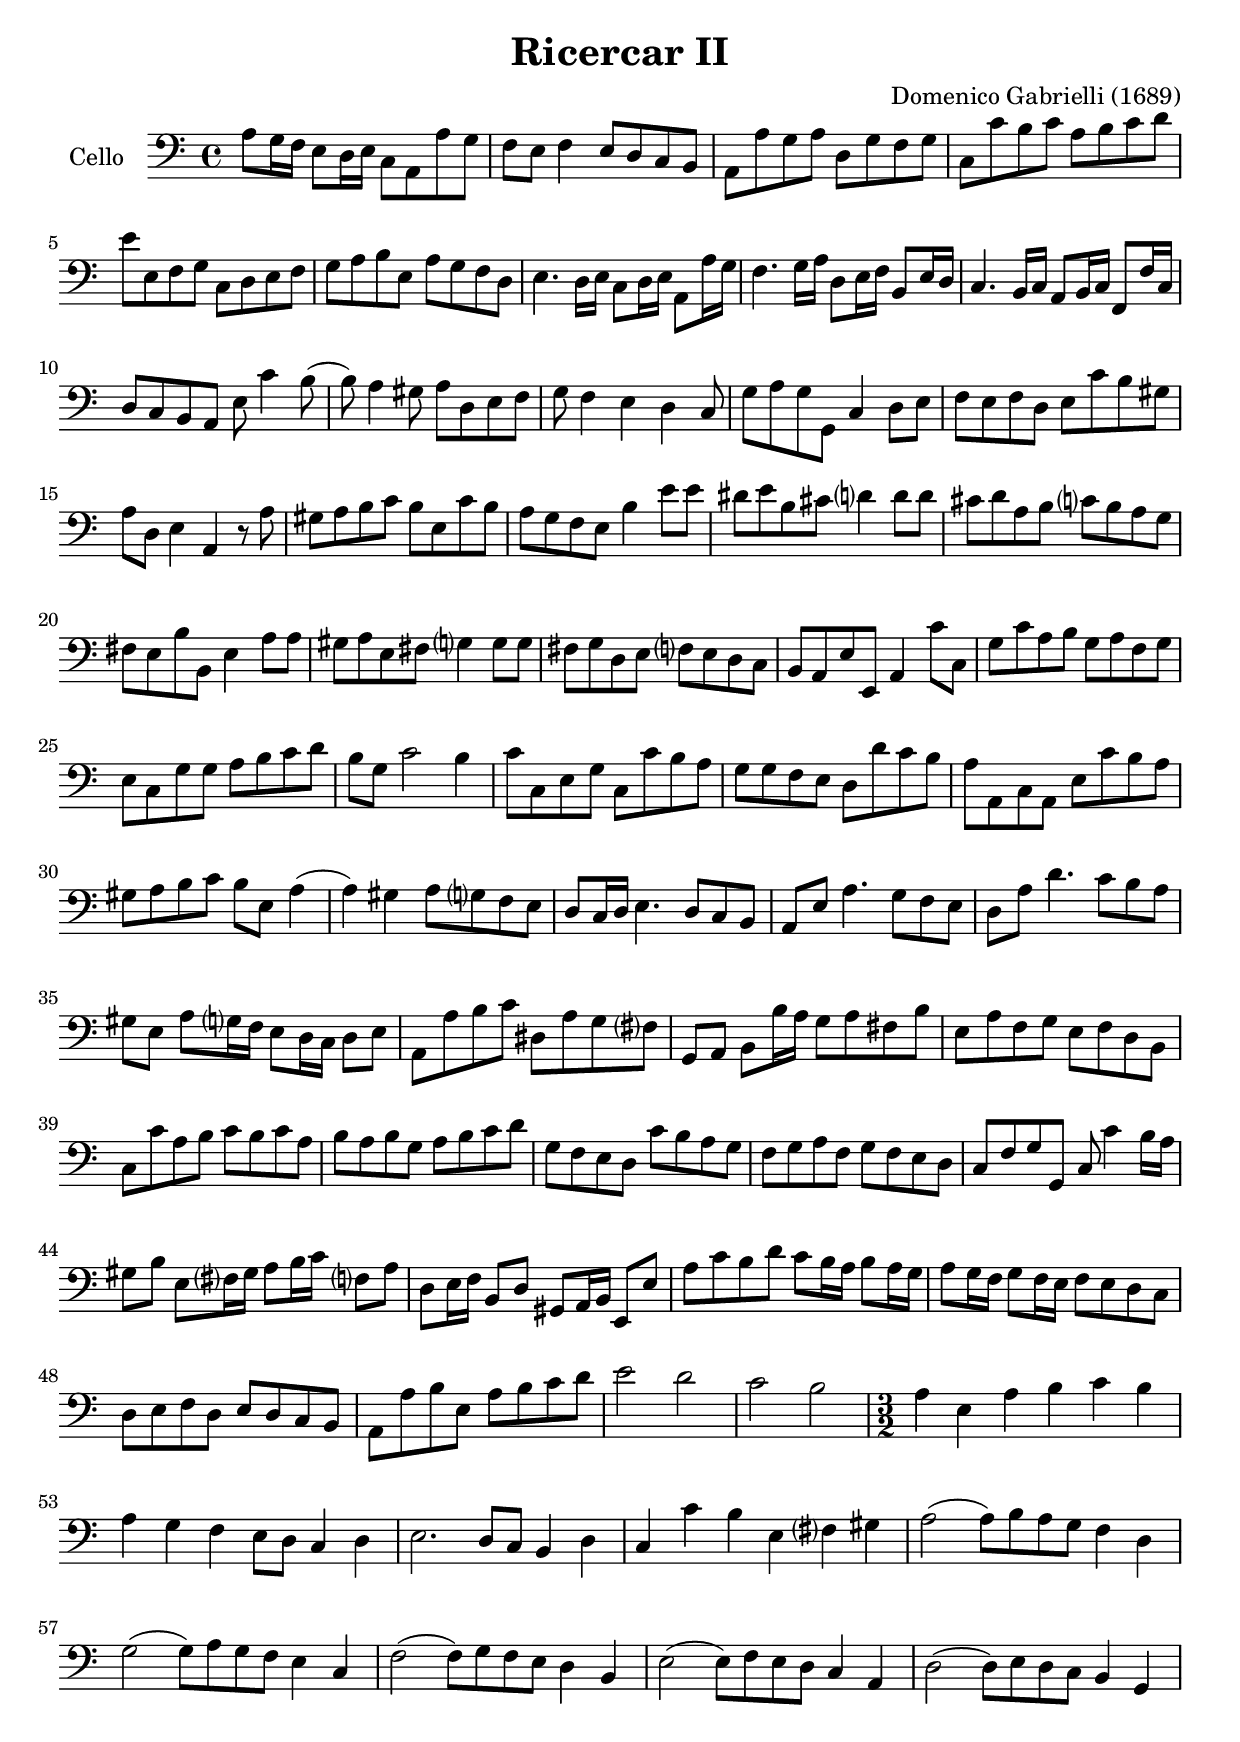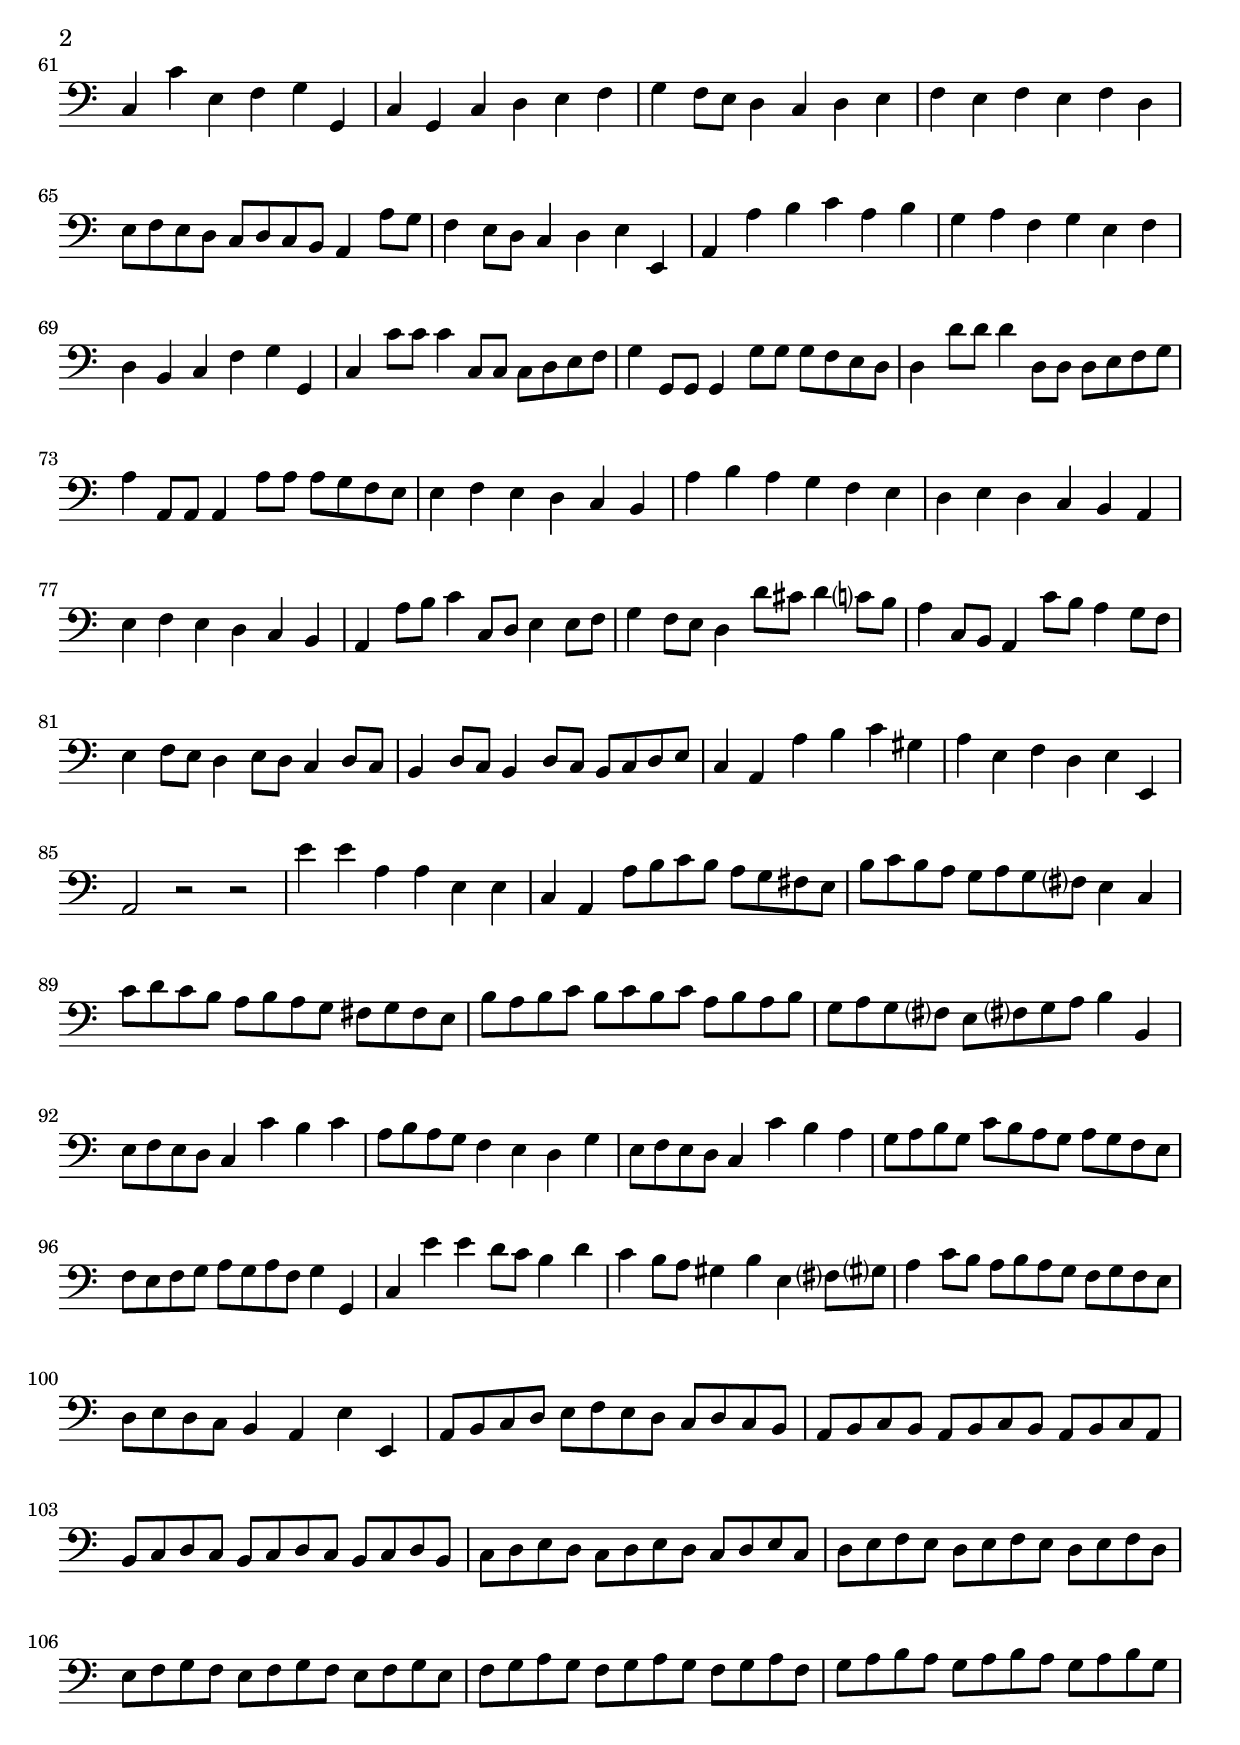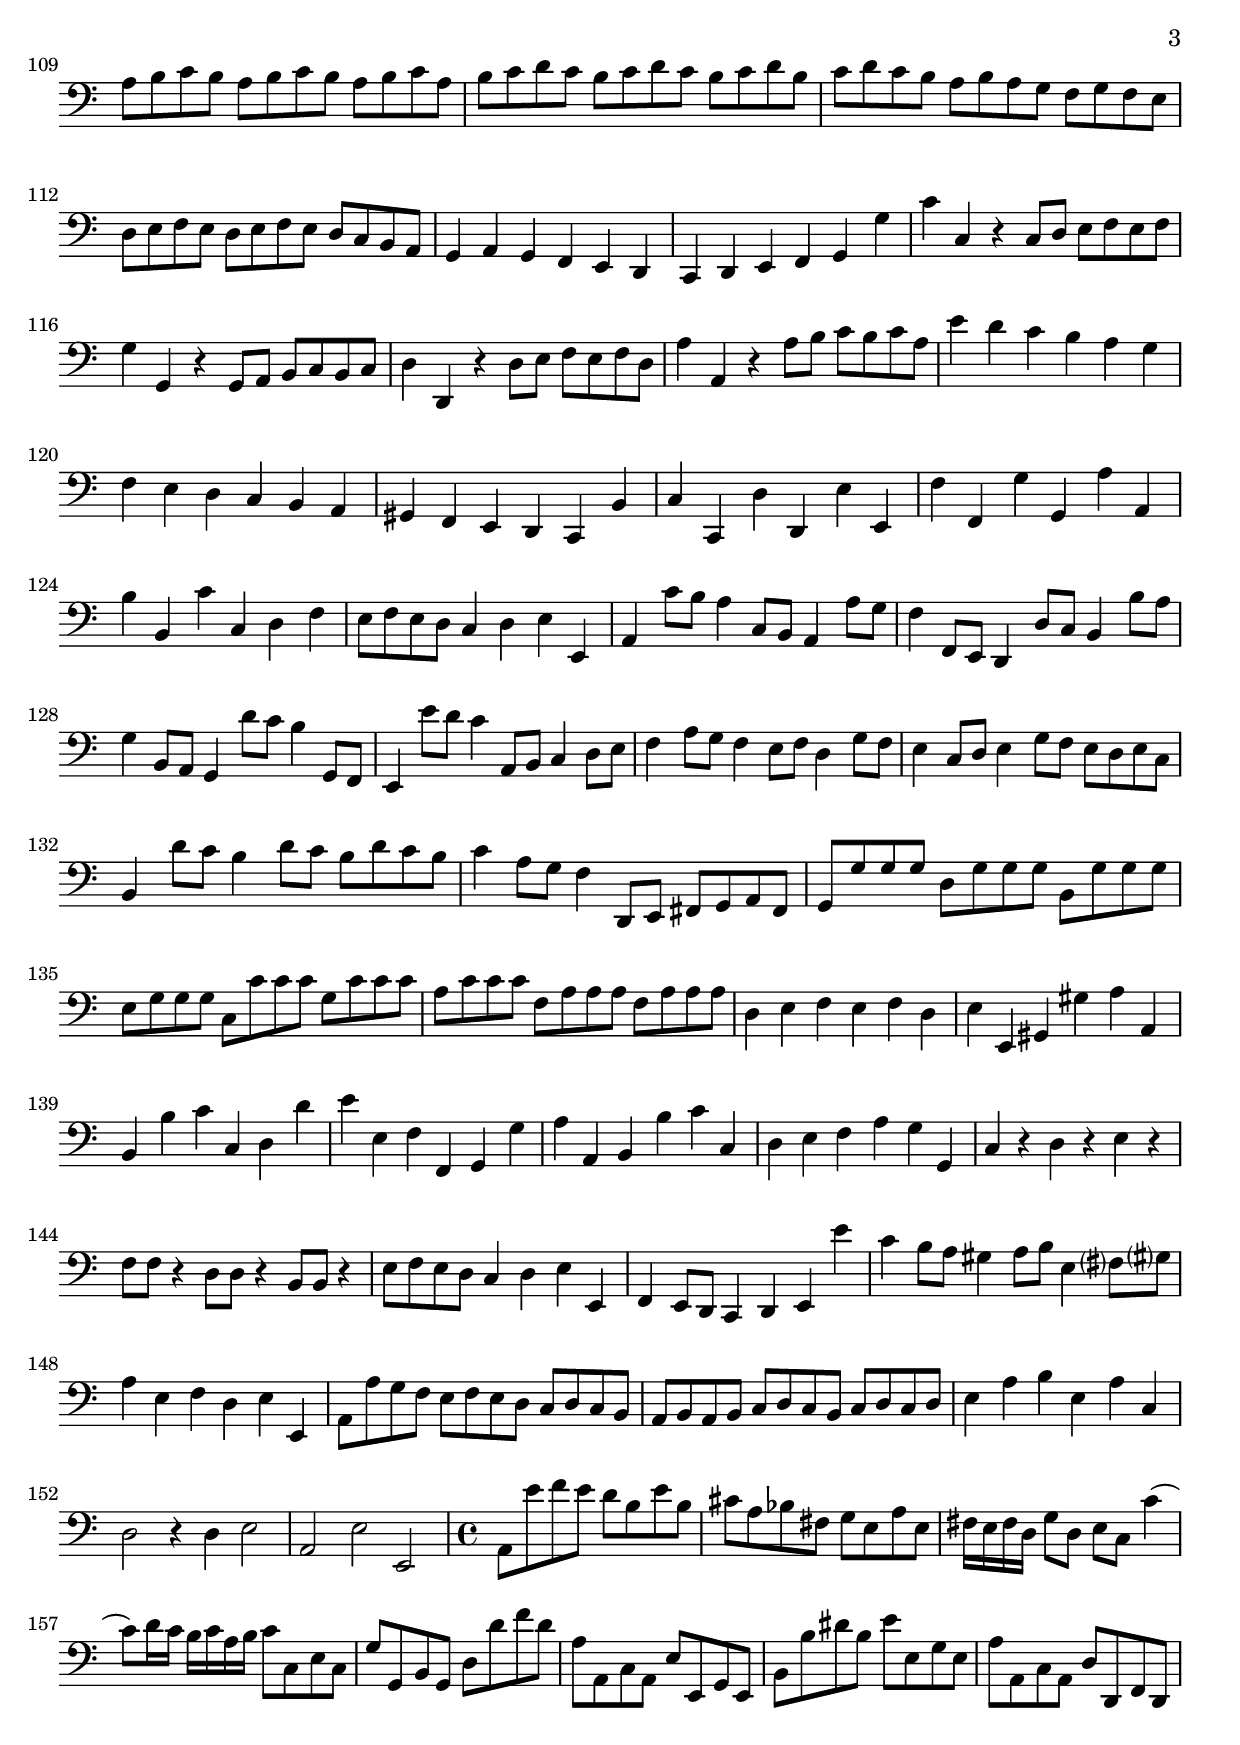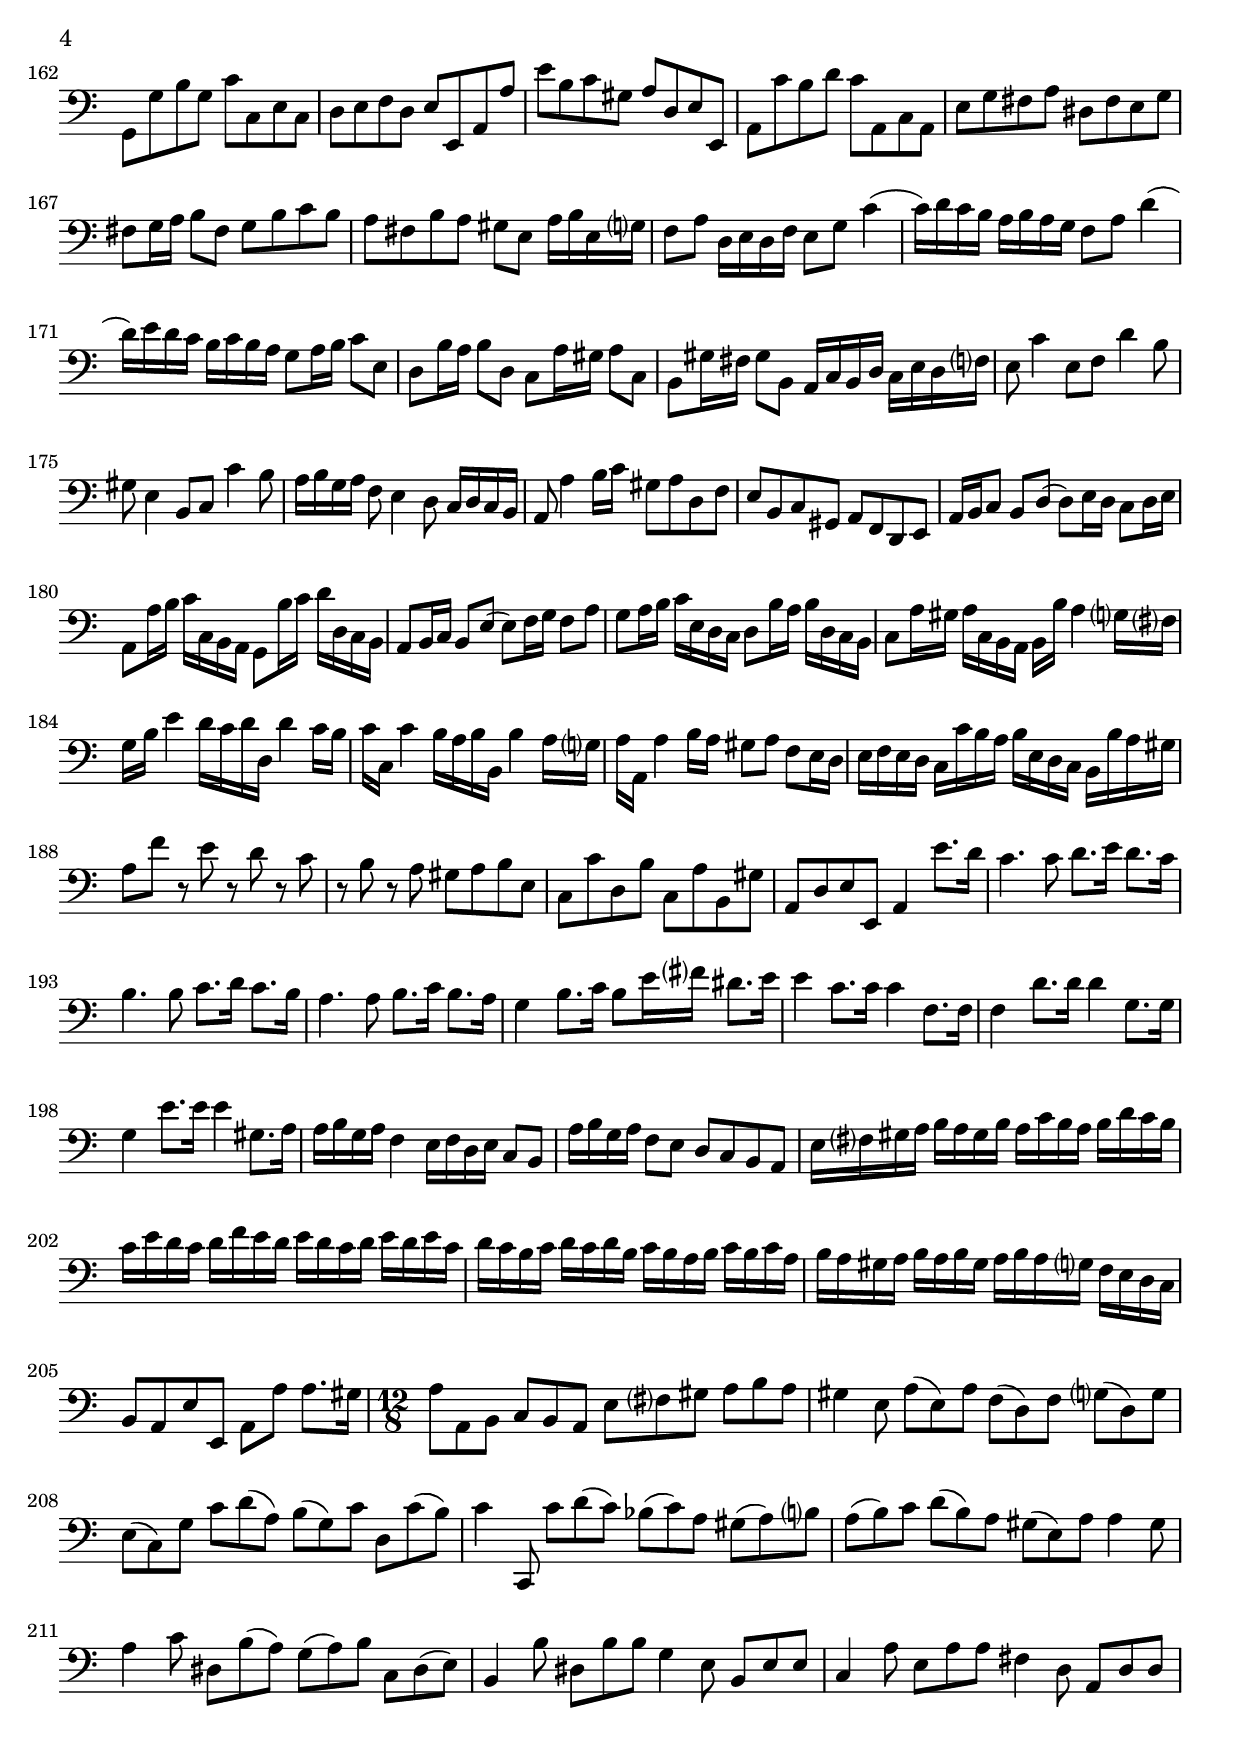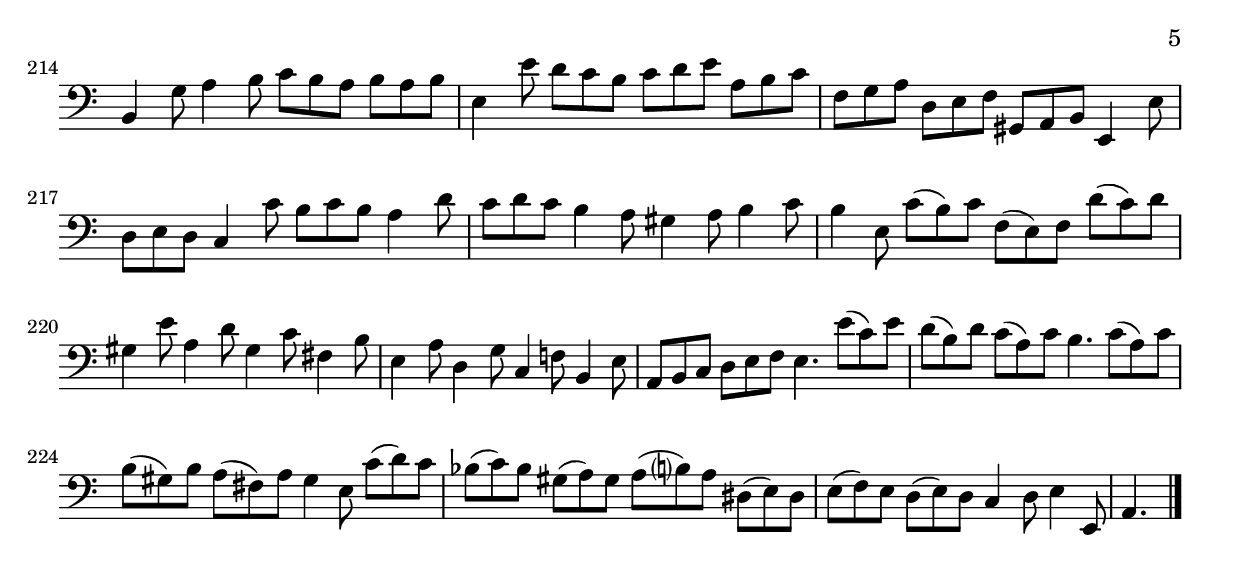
#(set-global-staff-size 21)

\version "2.18.2"
\header {
  title = "Ricercar II"
  composer = "Domenico Gabrielli (1689)"
}

\score {
  \new Staff
   \with {instrumentName = #"Cello "}
   {
   \language "italiano"
   \override Hairpin.to-barline = ##f
   \time 4/4
   \key do \major
   \clef "bass"
   la8 sol16 fa16 mi8 re16 mi16 do8 la,8 la8 sol8                 % 1
   fa8 mi8 fa4 mi8 re8 do8 si,8                                   % 2
   la,8 la8 sol8 la8 re8 sol8 fa8 sol8                            % 3
   do8 do'8 si8 do'8 la8 si8 do'8 re'8                            % 4
   mi'8 mi8 fa8 sol8 do8 re8 mi8 fa8                              % 5
   sol8 la8 si8 mi8 la8 sol8 fa8 re8                              % 6
   mi4. re16 mi16 do8 re16 mi16 la,8 la16 sol16                   % 7
   fa4. sol16 la16 re8 mi16 fa16 si,8 mi16 re16                   % 8
   do4. si,16 do16 la,8 si,16 do16 fa,8 fa16 do16                 % 9
   re8 do8 si,8 la,8 mi8 do'4 si8(                                % 10
   si8) la4 sold8 la8 re8 mi8 fa8                                 % 11
   sol8 fa4 mi4 re4 do8                                           % 12
   sol8 la8 sol8 sol,8 do4 re8 mi8                                % 13
   fa8 mi8 fa8 re8 mi8 do'8 si8 sold8                             % 14
   la8 re8 mi4 la,4 r8 la8                                        % 15
   sold8 la8 si8 do'8 si8 mi8 do'8 si8                            % 16
   la8 sol8 fa8 mi8 si4 mi'8 mi'8                                 % 17
   red'8 mi'8 si8 dod'8 re'?4 re'8 re'8                           % 18
   dod'8 re'8 la8 si8 do'?8 si8 la8 sol8                          % 19
   fad8 mi8 si8 si,8 mi4 la8 la8                                  % 20
   sold8 la8 mi8 fad8 sol?4 sol8 sol8                             % 21
   fad8 sol re8 mi8 fa?8 mi8 re8 do8                              % 22
   si,8 la,8 mi8 mi,8 la,4 do'8 do8                               % 23
   sol8 do'8 la8 si8 sol8 la8 fa8 sol8                            % 24
   mi8 do8 sol8 sol8 la8 si8 do'8 re'8                            % 25
   si8 sol8 do'2 si4                                              % 26
   do'8 do8 mi8 sol8 do8 do'8 si8 la8                             % 27
   sol8 sol8 fa8 mi8 re8 re'8 do'8 si8                            % 28
   la8 la,8 do8 la,8 mi8 do'8 si8 la8                             % 29
   sold8 la8 si8 do'8 si8 mi8 la4(                                % 30
   la4) sold4 la8 sol?8 fa8 mi8                                   % 31
   re8 do16 re16 mi4. re8 do8 si,8                                % 32
   la,8 mi8 la4. sol8 fa8 mi8                                     % 33
   re8 la8 re'4. do'8 si8 la8                                     % 34
   sold8 mi8 la8 sol?16 fa16 mi8 re16 do16 re8 mi8                % 35
   la,8 la8 si8 do'8 red8 la8 sol8 fad?8                          % 36
   sol,8 la,8 si,8 si16 la16 sol8 la8 fad8 si8                    % 37
   mi8 la8 fa8 sol8 mi8 fa8 re8 si,8                              % 38
   do8 do'8 la8 si8 do'8 si8 do'8 la8                             % 39
   si8 la8 si8 sol8 la8 si8 do'8 re'8                             % 40
   sol8 fa8 mi8 re8 do'8 si8 la8 sol8                             % 41
   fa8 sol8 la8 fa8 sol8 fa8 mi8 re8                              % 42
   do8 fa8 sol8 sol,8 do8 do'4 si16 la16                          % 43
   sold8 si8 mi8 fad?16 sold16 la8 si16 do'16 fa?8 la8            % 44
   re8 mi16 fa16 si,8 re8 sold,8 la,16 si,16 mi,8 mi8             % 45
   la8 do'8 si8 re'8 do'8 si16 la16 si8 la16 sol16                % 46
   la8 sol16 fa16 sol8 fa16 mi16 fa8 mi8 re8 do8                  % 47
   re8 mi8 fa8 re8 mi8 re8 do8 si,8                               % 48
   la,8 la8 si8 mi8 la8 si8 do'8 re'8                             % 49
   mi'2 re'2                                                      % 50
   do'2 si2                                                       % 51
   \time 3/2
   la4 mi4 la4 si4 do'4 si4                                       % 52
   la4 sol4 fa4 mi8 re8 do4 re4                                   % 53
   mi2. re8 do8 si,4 re4                                          % 54
   do4 do'4 si4 mi4 fad?4 sold4                                   % 55
   la2(la8) si8 la8 sol8 fa4 re4                                  % 56
   sol2(sol8) la8 sol8 fa8 mi4 do4                                % 57
   fa2(fa8) sol8 fa8 mi8 re4 si,4                                 % 58
   mi2(mi8) fa8 mi8 re8 do4 la,4                                  % 59
   re2(re8) mi8 re8 do8 si,4 sol,4                                % 60
   do4 do'4 mi4 fa4 sol4 sol,4                                    % 61
   do4 sol,4 do4 re4 mi4 fa4                                      % 62
   sol4 fa8 mi8 re4 do4 re4 mi4                                   % 63
   fa4 mi4 fa4 mi4 fa4 re4                                        % 64
   mi8 fa8 mi8 re8 do8 re8 do8 si,8 la,4 la8 sol8                 % 65
   fa4 mi8 re8 do4 re4 mi4 mi,4                                   % 66
   la,4 la4 si4 do'4 la4 si4                                      % 67
   sol4 la4 fa4 sol4 mi4 fa4                                      % 68
   re4 si,4 do4 fa4 sol4 sol,4                                    % 69
   do4 do'8 do'8 do'4 do8 do8 do8 re8 mi8 fa8                     % 70
   sol4 sol,8 sol,8 sol,4 sol8 sol8 sol8 fa8 mi8 re8              % 71
   re4 re'8 re'8 re'4 re8 re8 re8 mi8 fa8 sol8                    % 72
   la4 la,8 la,8 la,4 la8 la8 la8 sol8 fa8 mi8                    % 73
   mi4 fa4 mi4 re4 do4 si,4                                       % 74
   la4 si4 la4 sol4 fa4 mi4                                       % 75
   re4 mi4 re4 do4 si,4 la,4                                      % 76
   mi4 fa4 mi4 re4 do4 si,4                                       % 77
   la,4 la8 si8 do'4 do8 re8 mi4 mi8 fa8                          % 78
   sol4 fa8 mi8 re4 re'8 dod'8 re'4 do'?8 si8                     % 79
   la4 do8 si,8 la,4 do'8 si8 la4 sol8 fa8                        % 80
   mi4 fa8 mi8 re4 mi8 re8 do4 re8 do8                            % 81
   si,4 re8 do8 si,4 re8 do8 si,8 do8 re8 mi8                     % 82
   do4 la,4 la4 si4 do'4 sold4                                    % 83
   la4 mi4 fa4 re4 mi4 mi,4                                       % 84
   la,2 r2 r2                                                     % 85
   mi'4 mi'4 la4 la4 mi4 mi4                                      % 86
   do4 la,4 la8 si8 do'8 si8 la8 sol8 fad8 mi8                    % 87
   si8 do'8 si8 la8 sol8 la8 sol8 fad?8 mi4 do4                   % 88
   do'8 re'8 do'8 si8 la8 si8 la8 sol8 fad8 sol8 fad8 mi8         % 89
   si8 la8 si8 do'8 si8 do'8 si8 do'8 la8 si8 la8 si8             % 90
   sol8 la8 sol8 fad?8 mi8 fad?8 sol8 la8 si4 si,4                % 91
   mi8 fa8 mi8 re8 do4 do'4 si4 do'4                              % 92
   la8 si8 la8 sol8 fa4 mi4 re4 sol4                              % 93
   mi8 fa8 mi8 re8 do4 do'4 si4 la4                               % 94
   sol8 la8 si8 sol8 do'8 si8 la8 sol8 la8 sol8 fa8 mi8           % 95
   fa8 mi8 fa8 sol8 la8 sol8 la8 fa8 sol4 sol,4                   % 96
   do4 mi'4 mi'4 re'8 do'8 si4 re'4                               % 97
   do'4 si8 la8 sold4 si4 mi4 fad?8 sold?8                        % 98
   la4 do'8 si8 la8 si8 la8 sol8 fa8 sol8 fa8 mi8                 % 99
   re8 mi8 re8 do8 si,4 la,4 mi4 mi,4                             % 100
   la,8 si,8 do8 re8 mi8 fa8 mi8 re8 do8 re8 do8 si,8             % 101
   la,8 si,8 do8 si,8 la,8 si,8 do8 si,8 la,8 si,8 do8 la,8       % 102
   si,8 do8 re8 do8 si,8 do8 re8 do8 si,8 do8 re8 si,8            % 103
   do8 re8 mi8 re8 do8 re8 mi8 re8 do8 re8 mi8 do8                % 104
   re8 mi8 fa8 mi8 re8 mi8 fa8 mi8 re8 mi8 fa8 re8                % 105
   mi8 fa8 sol8 fa8 mi8 fa8 sol8 fa8 mi8 fa8 sol8 mi8             % 106
   fa8 sol8 la8 sol8 fa8 sol8 la8 sol8 fa8 sol8 la8 fa8           % 107
   sol8 la8 si8 la8 sol8 la8 si8 la8 sol8 la8 si8 sol8            % 108
   la8 si8 do'8 si8 la8 si8 do'8 si8 la8 si8 do'8 la8             % 109
   si8 do'8 re'8 do'8 si8 do'8 re'8 do'8 si8 do'8 re'8 si8        % 110
   do'8 re'8 do'8 si8 la8 si8 la8 sol8 fa8 sol8 fa8 mi8           % 111
   re8 mi8 fa8 mi8 re8 mi8 fa8 mi8 re8 do8 si,8 la,8              % 112
   sol,4 la,4 sol,4 fa,4 mi,4 re,4                                % 113
   do,4 re,4 mi,4 fa,4 sol,4 sol4                                 % 114
   do'4 do4 r4 do8 re8 mi8 fa8 mi8 fa8                            % 115
   sol4 sol,4 r4 sol,8 la,8 si,8 do8 si,8 do8                     % 116
   re4 re,4 r4 re8 mi8 fa8 mi8 fa8 re8                            % 117
   la4 la,4 r4 la8 si8 do'8 si8 do' la8                           % 118
   mi'4 re'4 do'4 si4 la4 sol4                                    % 119
   fa4 mi4 re4 do4 si,4 la,4                                      % 120
   sold,4 fa,4 mi,4 re,4 do,4 si,4                                % 121
   do4 do,4 re4 re,4 mi4 mi,4                                     % 122
   fa4 fa,4 sol4 sol,4 la4 la,4                                   % 123
   si4 si,4 do'4 do4 re4 fa4                                      % 124
   mi8 fa8 mi8 re8 do4 re4 mi4 mi,4                               % 125
   la,4 do'8 si8 la4 do8 si,8 la,4 la8 sol8                       % 126
   fa4 fa,8 mi,8 re,4 re8 do8 si,4 si8 la8                        % 127
   sol4 si,8 la,8 sol,4 re'8 do'8 si4 sol,8 fa,8                  % 128
   mi,4 mi'8 re'8 do'4 la,8 si,8 do4 re8 mi8                      % 129
   fa4 la8 sol8 fa4 mi8 fa8 re4 sol8 fa8                          % 130
   mi4 do8 re8 mi4 sol8 fa8 mi8 re8 mi8 do8                       % 131
   si,4 re'8 do'8 si4 re'8 do'8 si8 re'8 do'8 si8                 % 132
   do'4 la8 sol8 fa4 re,8 mi,8 fad,8 sol,8 la,8 fad,8             % 133
   sol,8 sol8 sol8 sol8 re8 sol8 sol8 sol8 si,8 sol8 sol8 sol8    % 134
   mi8 sol8 sol8 sol8 do8 do'8 do'8 do'8 sol8 do'8 do'8 do'8      % 135
   la8 do'8 do'8 do'8 fa8 la8 la8 la8 fa8 la8 la8 la8             % 136
   re4 mi4 fa4 mi4 fa4 re4                                        % 137
   mi4 mi,4 sold,4 sold4 la4 la,4                                 % 138
   si,4 si4 do'4 do4 re4 re'4                                     % 139
   mi'4 mi4 fa4 fa,4 sol,4 sol4                                   % 140
   la4 la,4 si,4 si4 do'4 do4                                     % 141
   re4 mi4 fa4 la4 sol4 sol,4                                     % 142
   do4 r4 re4 r4 mi4 r4                                           % 143
   fa8 fa8 r4 re8 re8 r4 si,8 si,8 r4                             % 144
   mi8 fa8 mi8 re8 do4 re4 mi4 mi,4                               % 145
   fa,4 mi,8 re,8 do,4 re,4 mi,4 mi'4                             % 146
   do'4 si8 la8 sold4 la8 si8 mi4 fad?8 sold?8                    % 147
   la4 mi4 fa4 re4 mi4 mi,4                                       % 148
   la,8 la8 sol8 fa8 mi8 fa8 mi8 re8 do8 re8 do8 si,8             % 149
   la,8 si,8 la,8 si,8 do8 re8 do8 si,8 do8 re8 do8 re8           % 150
   mi4 la4 si4 mi4 la4 do4                                        % 151
   re2 r4 re4 mi2                                                 % 152
   la,2 mi2 mi,2                                                  % 153
   \time 4/4
   la,8 mi'8 fa'8 mi'8 re'8 si8 mi'8 si8                          % 154
   dod'8 la8 sib8 fad8 sol8 mi8 la8 mi8                           % 155
   fad16 mi16 fad16 re16 sol8 re8 mi8 do8 do'4(                   % 156
   do'8) re'16 do'16 si16 do'16 la16 si16 do'8 do8 mi8 do8        % 157
   sol8 sol,8 si,8 sol,8 re8 re'8 fa'8 re'8                       % 158
   la8 la,8 do8 la,8 mi8 mi,8 sol,8 mi,8                          % 159
   si,8 si8 red'8 si8 mi'8 mi8 sol8 mi8                           % 160
   la8 la,8 do8 la,8 re8 re,8 fa,8 re,8                           % 161
   sol,8 sol8 si8 sol8 do'8 do8 mi8 do8                           % 162
   re8 mi8 fa8 re8 mi8 mi,8 la,8 la8                              % 163
   mi'8 si8 do'8 sold8 la8 re8 mi8 mi,8                           % 164
   la,8 do'8 si8 re'8 do'8 la,8 do8 la,8                          % 165
   mi8 sol8 fad8 la8 red8 fad8 mi8 sol8                           % 166
   fad8 sol16 la16 si8 fad8 sol8 si8 do'8 si8                     % 167
   la8 fad8 si8 la8 sold8 mi8 la16 si16 mi16 sol?16               % 168
   fa8 la8 re16 mi16 re16 fa16 mi8 sol8 do'4(                     % 169
   do'16) re'16 do'16 si16  la16 si16 la16 sol16 fa8 la8 re'4(    % 170
   re'16) mi'16 re'16 do'16 si16 do'16 si16 la16
   sol8 la16 si16 do'8 mi8                                        % 171
   re8 si16 la16 si8 re8 do8 la16 sold16 la8 do8                  % 172
   si,8 sold16 fad16 sold8 si,8 la,16 do16 si,16 re16
   do16 mi16 re16 fa?16                                           % 173
   mi8 do'4 mi8[fa8] re'4 si8                                     % 174
   sold8 mi4 si,8[do8] do'4 si8                                   % 175
   la16 si16 sol16 la16 fa8 mi4 re8 do16 re16 do16 si,16          % 176
   la,8 la4 si16 do'16 sold8 la8 re8 fa8                          % 177
   mi8 si,8 do8 sold,8 la,8 fa,8 re,8 mi,8                        % 178
   la,16 si,16 do8 si,8 re8(re8) mi16 re16 do8 re16 mi16          % 179
   la,8 la16 si16 do'16 do16 si,16 la,16
   sol,8 si16 do'16 re'16 re16 do16 si,16                         % 180
   la,8 si,16 do16 si,8 mi8(mi8) fa16 sol16 fa8 la8               % 181
   sol8 la16 si16 do'16 mi16 re16 do16 re8 si16 la16
   si16 re16 do16 si,16                                           % 182
   do8 la16 sold16 la16 do16 si,16 la,16 si,16 si16
   la4 sol?16 fad?16                                              % 183
   sol16 si16 mi'4 re'16[do'16 re'16 re16] re'4 do'16 si16        % 184
   do'16 do16 do'4 si16[la16 si16 si,16] si4 la16 sol?16          % 185
   la16 la,16 la4 si16 la16 sold8 la8 fa8 mi16 re16               % 186
   mi16 fa16 mi16 re16 do16 do'16 si16 la16
   si16 mi16 re16 do16 si,16 si16 la16 sold16                     % 187
   la8 fa'8 r8 mi'8 r8 re'8 r8 do'8                               % 188
   r8 si8 r8 la8 sold8 la8 si8 mi8                                % 189
   do8 do'8 re8 si8 do8 la8 si,8 sold8                            % 190
   la,8 re8 mi8 mi,8 la,4 mi'8. re'16                             % 191
   do'4. do'8 re'8. mi'16 re'8. do'16                             % 192
   si4. si8 do'8. re'16 do'8. si16                                % 193
   la4. la8 si8. do'16 si8. la16                                  % 194
   sol4 si8. do'16 si8 mi'16 fad'?16 red'8. mi'16                 % 195
   mi'4 do'8. do'16 do'4 fa8. fa16                                % 196
   fa4 re'8. re'16 re'4 sol8. sol16                               % 197
   sol4 mi'8. mi'16 mi'4 sold8. la16                              % 198
   la16 si16 sol16 la16 fa4 mi16 fa16 re16 mi16 do8 si,8          % 199
   la16 si16 sol16 la16 fa8 mi8 re8 do8 si,8 la,8                 % 200
   mi16 fad?16 sold16 la16 si16 la16 sold16 si16
   la16 do'16 si16 la16 si16 re'16 do'16 si16                     % 201
   do'16 mi'16 re'16 do'16 re'16 fa'16 mi'16 re'16
   mi'16 re'16 do'16 re'16 mi'16 re'16 mi'16 do'16                % 202
   re'16 do'16 si16 do'16 re'16 do'16 re'16 si16
   do'16 si16 la16 si16 do'16 si16 do'16 la16                     % 203
   si16 la16 sold16 la16 si16 la16 si16 sold16
   la16 si16 la16 sol?16 fa16 mi16 re16 do16                      % 204
   si,8 la,8 mi8 mi,8 la,8 la8 la8. sold16                        % 205
   \time 12/8
   la8 la,8 si,8 do8 si,8 la,8
   mi8 fad?8 sold8 la8 si8 la8                                    % 206
   sold4 mi8 la8(mi8) la8 fa8(re8) fa8
   sol?8(re8) sol8                                                % 207
   mi8(do8) sol8 do'8 re'8(la8)
   si8(sol8) do'8 re8 do'8(si8)                                   % 208
   do'4 do,8 do'8 re'8(do'8) sib8(do'8) la8 sold8(la8) si?8       % 209
   la8(si8) do'8 re'8(si8) la8 sold8(mi8) la8 la4 sold8           % 210
   la4 do'8 red8 si8(la8) sol8(la8) si8 do8 red8(mi8)             % 211
   si,4 si8 red8 si8 si8 sol4 mi8 si,8 mi8 mi8                    % 212
   do4 la8 mi8 la8 la8 fad4 re8 la,8 re8 re8                      % 213
   si,4 sol8 la4 si8 do'8 si8 la8 si8 la8 si8                     % 214
   mi4 mi'8 re'8 do'8 si8 do'8 re'8 mi'8 la8 si8 do'8             % 215
   fa8 sol8 la8 re8 mi8 fa8 sold,8 la,8 si,8 mi,4 mi8             % 216
   re8 mi8 re8 do4 do'8 si8 do'8 si8 la4 re'8                     % 217
   do'8 re'8 do'8 si4 la8 sold4 la8 si4 do'8                      % 218
   si4 mi8 do'8(si8) do'8 fa8(mi8) fa8 re'8(do'8) re'8            % 219
   sold4 mi'8 la4 re'8 sold4 do'8 fad4 si8                        % 220
   mi4 la8 re4 sol8 do4 fa!8 si,4 mi8                             % 221
   la,8 si,8 do8 re8 mi8 fa8 mi4. mi'8(do'8) mi'8                 % 222
   re'8(si8) re'8 do'8(la8) do'8 si4. do'8(la8) do'8              % 223
   si8(sold8)si8 la8(fad8) la8 sold4 mi8 do'8(re'8) do'8          % 224
   sib8(do'8) sib8 sold8(la8) sold8 la8(si?8) la8 red8(mi8) red8  % 225
   mi8(fa8) mi8 re8(mi8) re8 do4 re8 mi4 mi,8                     % 226
   la,4.                                                          % 227
   \bar "|."
 }
}
